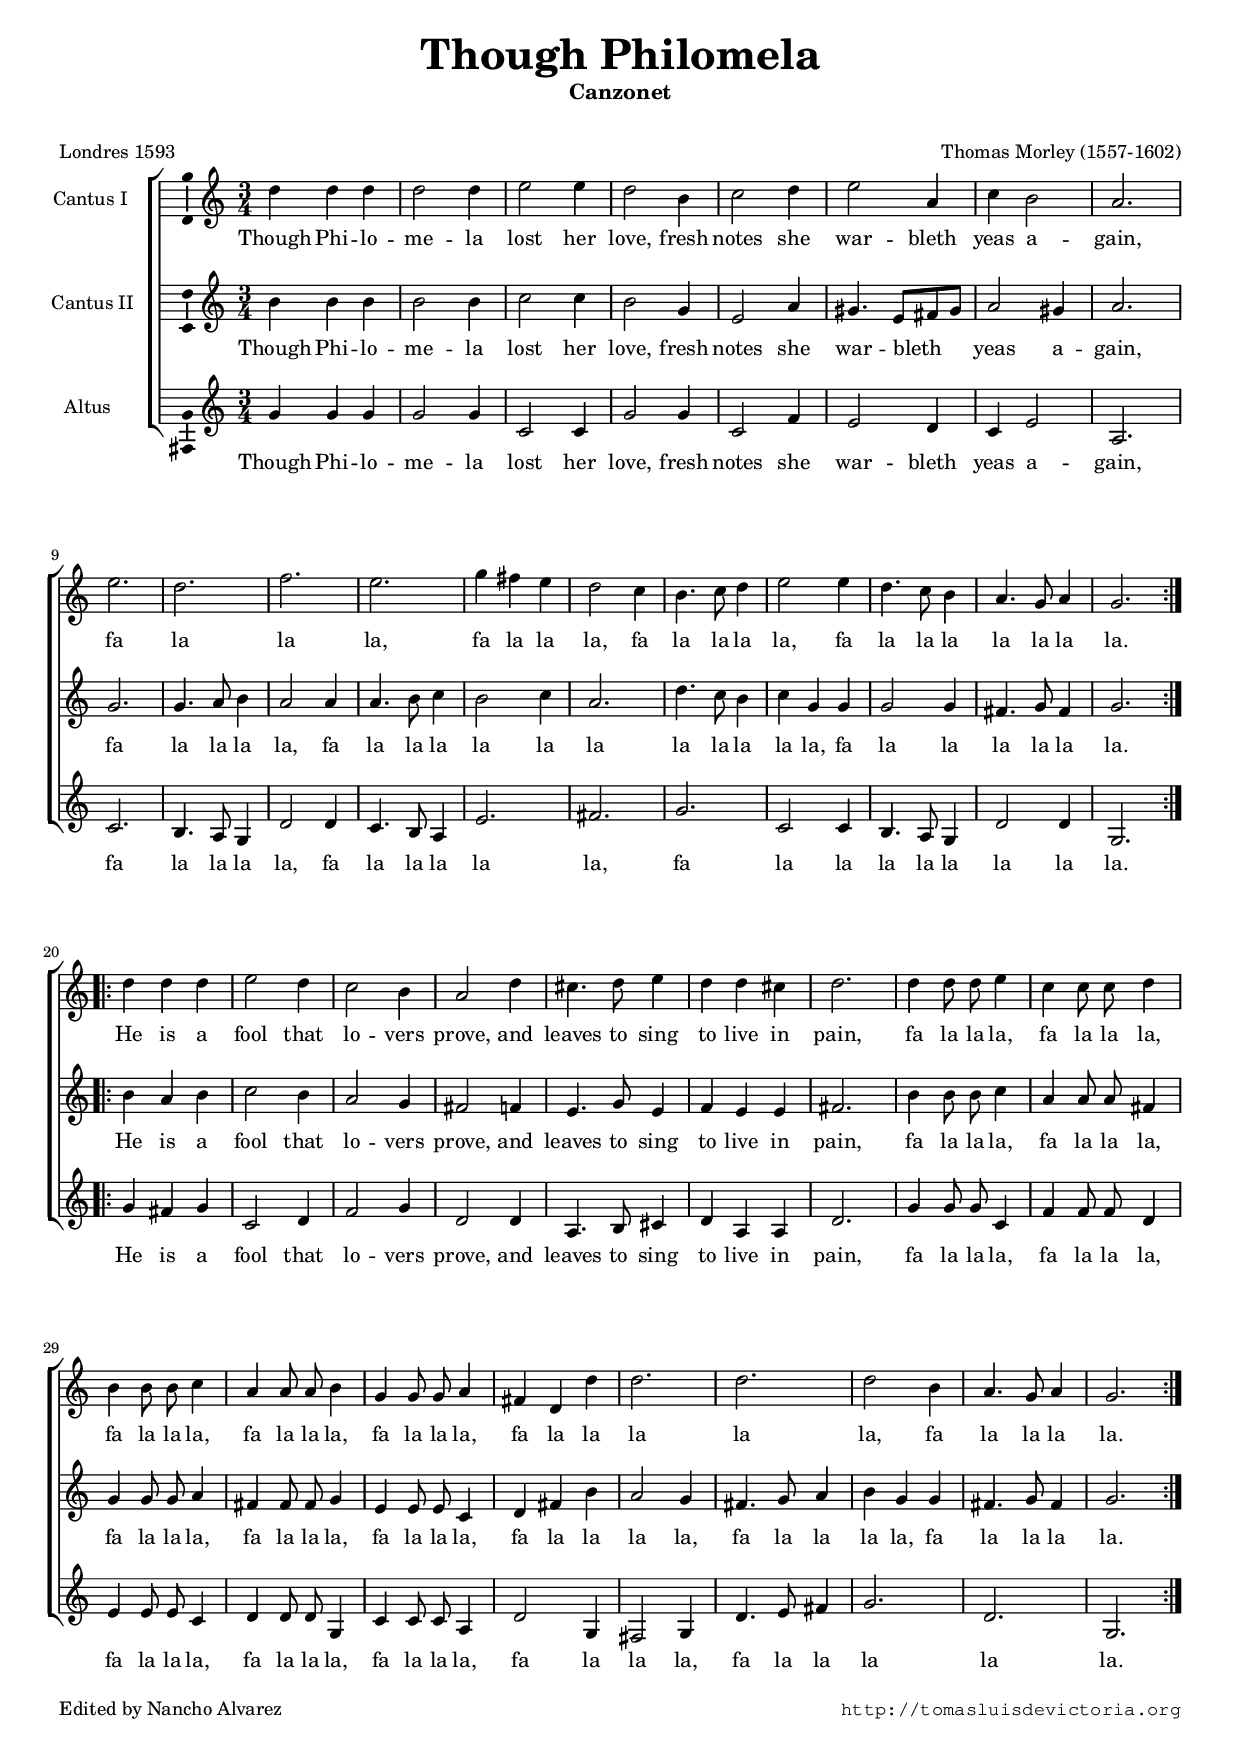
\version "2.18.0"

#(set-default-paper-size "a4")
#(set-global-staff-size 16.4)
#(ly:set-option 'point-and-click #f)
%mobile -s15.5 -i1.5

italicas=\override LyricText.font-shape = #'italic
rectas=\override LyricText.font-shape = #'upright
ss=\once \set suggestAccidentals = ##t
mtempo={\tempo 4 = 160}
mtempob={\tempo 4 = 80}


htitle="Though Philomela" 
hcomposer="Morley"

\header {
	title=\markup{\fontsize #3 "Though Philomela"} % a veces escrito Philomena
	subtitle="Canzonet"
	subsubtitle=\markup{\column{" "}}
	composer="Thomas Morley (1557-1602)"
        pdfauthor=\composer
	%opus="(-)"
        % según IMSLP pertenece al libro "Canzonets or Little Short Songs to Three Voyces" de 1593, Londres, pero yo no encuentro esta pieza.
	poet=\markup{"Londres 1593"}
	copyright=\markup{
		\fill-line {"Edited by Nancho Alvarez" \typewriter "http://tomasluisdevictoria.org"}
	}
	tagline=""
}

global={\key c \major \time 3/4 \skip 1*3/4*37 \bar ":|."
}


cantus=\relative c''{
	d4 d d
        d2 d4
        e2 e4
        d2 b4
        c2 d4
        e2 a,4 %e4. a,
        c4 b2
        a2. \break
        e'2.
        d
        f
        e
        g4 fis e
        d2 c4
        b4. c8 d4
        e2 e4
        d4. c8 b4
        a4. g8 a4 g2. \bar ":..:" \break
        d'4 d d
        e2 d4
        c2 b4
        a2 d4 % errata a2 c4
        cis4. d8 e4
        d d cis
        d2. 
        d4 d8 d e4
        c c8 c d4
        b b8 b c4
        a4 a8 a b4
        g g8 g a4
        fis d d'
        d2.
        d
        d2 b4
        a4. g8 a4
        g2.
}

altus=\relative c''{
	b4 b b
        b2 b4
        c2 c4
        b2 g4
        e2 a4
        gis4. e8[ fis8 gis] % e8 fis[ gis]
        a2 gis4
        a2.
        g2.
        g4. a8 b4
        a2 a4
        a4. b8 c4
        b2 c4
        a2.
        d4. c8 b4
        c4 g g
        g2 g4
        fis4. g8 fis4
        g2.
        b4 a b
        c2 b4
        a2 g4
        fis2 f4 % qué raro es todo esto!
        e4. g8 e4
        f4 e e
        fis2.
        b4 b8 b c4
        a4 a8 a fis4
        g4 g8 g a4
        fis4 fis8 fis g4
        e4 e8 e c4
        d4 fis b
        a2 g4
        fis4. g8 a4
        b4 g g
        fis4. g8 fis4
        g2.
}

tenor=\relative c''{
	g4 g g
        g2 g4
        c,2 c4
        g'2 g4
        c,2 f4
        e2 d4
        c4 e2
        a,2.
        c
        b4. a8 g4
        d'2 d4
        c4. b8 a4
        e'2.
        fis
        g
        c,2 c4
        b4. a8 g4
        d'2 d4
        g,2.
        g'4 fis g
        c,2 d4
        f2 g4
        d2 d4
        a4. b8 cis4
        d a a
        d2.
        g4 g8 g c,4
        f f8 f d4
        e e8 e c4
        d4 d8 d g,4
        c4 c8 c a4
        d2 g,4
        fis2 g4
        d'4. e8 fis4
        g2.
        d
        g,
}


textocantus=\lyricmode{
Though Phi -- lo -- me -- la lost her love,
fresh notes she war -- bleth yeas a -- gain,
fa la la la,
fa la la la,
fa la la la la,
fa la la la la la la la.
He is a fool that lo -- vers prove,
and leaves to sing
to live in pain,
fa la la la,
fa la la la,
fa la la la,
fa la la la,
fa la la la,
fa la la la la la,
fa la la la la.
}

textoaltus=\lyricmode{
Though Phi -- lo -- me -- la lost her love,
fresh notes she war -- bleth yeas a -- gain,
fa la la la la,
fa la la la la la la la la la la la,
fa la la la la la la.
He is a fool that lo -- vers prove,
and leaves to sing
to live in pain,
fa la la la,
fa la la la,
fa la la la,
fa la la la,
fa la la la,
fa la la la la,
fa la la la la,
fa la la la la.
}

textotenor=\lyricmode{
Though Phi -- lo -- me -- la lost her love,
fresh notes she war -- bleth yeas a -- gain,
fa la la la la,
fa la la la la la,
fa la la la la la la la la.
He is a fool that lo -- vers prove,
and leaves to sing
to live in pain,
fa la la la,
fa la la la,
fa la la la,
fa la la la,
fa la la la,
fa la la la,
fa la la la la la.
}



\score {\transpose c' c'{
\new ChoirStaff<<

	\new Staff <<\global
	\new Voice="v1" {
		\set Staff.instrumentName="Cantus I  "
		\clef "treble"
		\cantus }
	\new Lyrics \lyricsto "v1" {\textocantus }
	>>

	\new Staff <<\global
	\new Voice="v2" {
		\set Staff.instrumentName="Cantus II "
		\clef "treble"
		\altus }
	\new Lyrics \lyricsto "v2" {\textoaltus }
	>>
	
	\new Staff <<\global
	\new Voice="v3" {
		\set Staff.instrumentName="Altus   "
		\clef "treble"
		\tenor }
	\new Lyrics \lyricsto "v3" {\textotenor }
	>>

>>

	} % transpose

\layout{ 
	\context {\Lyrics 
		\override VerticalAxisGroup.staff-affinity = #UP
		\override VerticalAxisGroup.nonstaff-relatedstaff-spacing =
			#'((basic-distance . 0) (minimum-distance . 0) (padding . 1))
		%\override LyricText.font-size = #1.2
		\override LyricHyphen.minimum-distance = #0.5
	}
	\context {\Score 
		tempoHideNote = ##t
		\override BarNumber.padding = #2 
	}
	\context {\Voice 
		%melismaBusyProperties = #'()
		autoBeaming = ##f
	}
	\context {\Staff 
                %\RemoveEmptyStaves
                %\override VerticalAxisGroup.remove-first = ##t
		\override VerticalAxisGroup.staff-staff-spacing =
			#'((basic-distance . 11) (minimum-distance . 0) (padding . 1))
		\consists Ambitus_engraver 
		\override LigatureBracket.padding = #1
	}
}

%\midi { \mtempo }

}


\paper{
	evenHeaderMarkup=\markup  \fill-line { \fromproperty #'page:page-number-string \htitle \hcomposer }
	oddHeaderMarkup= \markup  \fill-line { \on-the-fly #not-first-page \hcomposer \on-the-fly #not-first-page \htitle \on-the-fly #not-first-page \fromproperty #'page:page-number-string }
	%system-count=20
	%page-count = 8
	ragged-last-bottom = ##f
	indent=1.7\cm
	system-system-spacing =
	#'((basic-distance . 20) (minimum-distance . 0) (padding . 5))
	top-system-spacing = % header
	#'((basic-distance . 8) (minimum-distance . 0) (padding . 0))
	last-bottom-spacing = % footer
	#'((basic-distance . 13) (minimum-distance . 0) (padding . 0))

}
